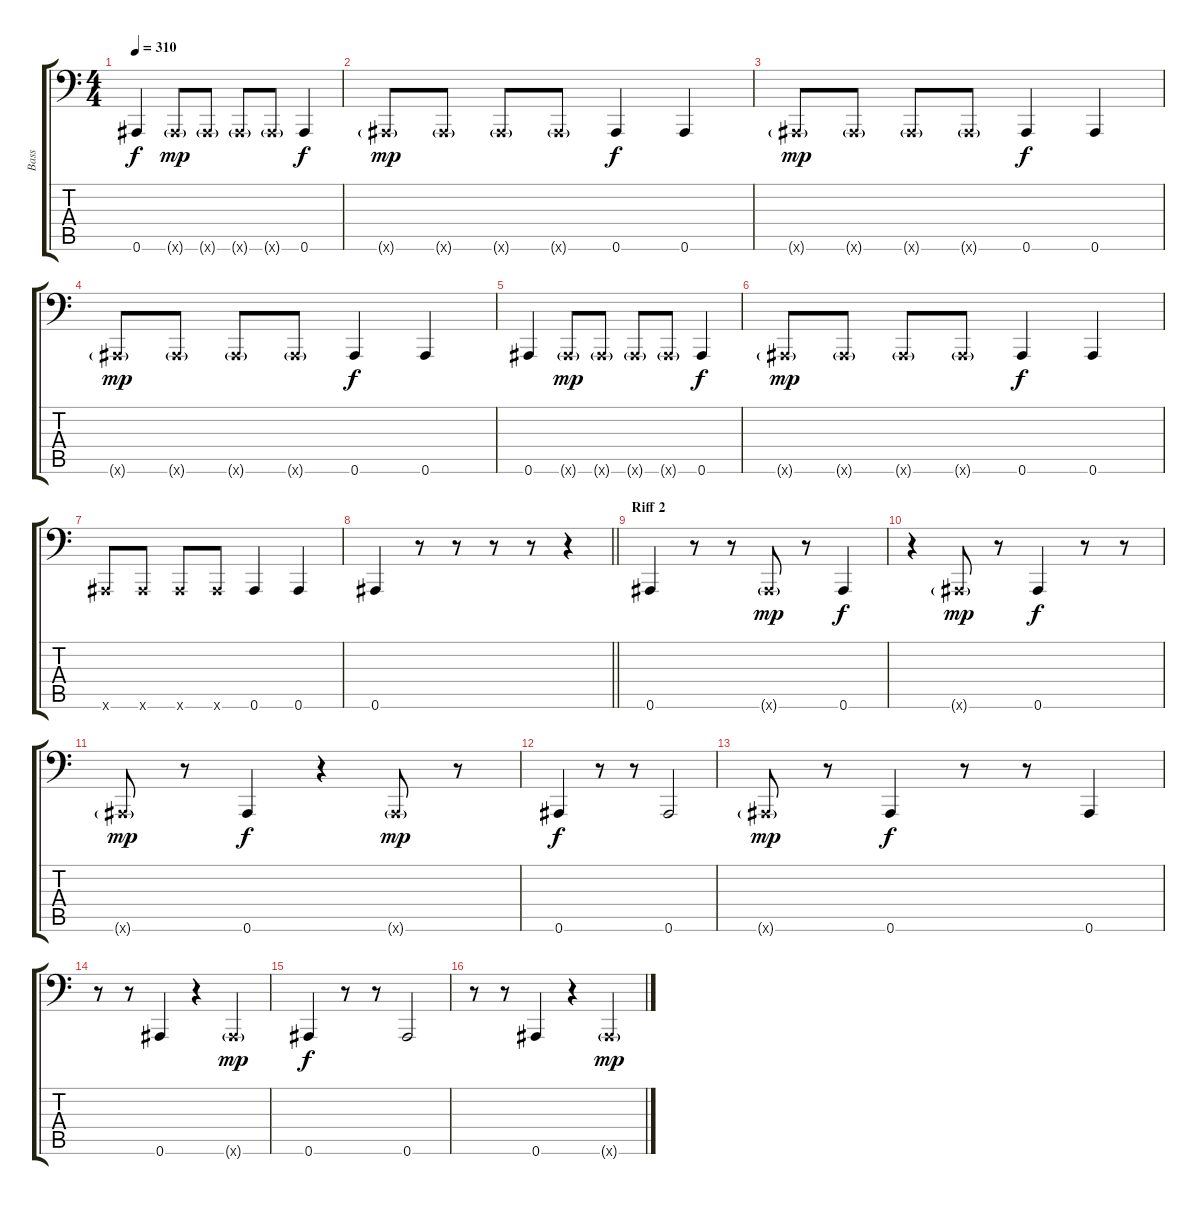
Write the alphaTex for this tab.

\track ("Bass" "Bass") {instrument electricbasspick}
\staff {score tabs}
\tuning (C3 G2 Eb2 Bb1 F1 Bb0) {hide}
\ts (4 4)
\tempo 310
\clef f4
\ks c
0.6.4{dy f} 0.6{g x}.8{dy mp} 0.6{g x}.8 0.6{g x}.8 0.6{g x}.8 0.6.4{dy f} |
0.6{g x}.8{dy mp} 0.6{g x}.8 0.6{g x}.8 0.6{g x}.8 0.6.4{dy f} 0.6.4 |
0.6{g x}.8{dy mp} 0.6{g x}.8 0.6{g x}.8 0.6{g x}.8 0.6.4{dy f} 0.6.4 |
0.6{g x}.8{dy mp} 0.6{g x}.8 0.6{g x}.8 0.6{g x}.8 0.6.4{dy f} 0.6.4 |
0.6.4 0.6{g x}.8{dy mp} 0.6{g x}.8 0.6{g x}.8 0.6{g x}.8 0.6.4{dy f} |
0.6{g x}.8{dy mp} 0.6{g x}.8 0.6{g x}.8 0.6{g x}.8 0.6.4{dy f} 0.6.4 |
0.6{x}.8 0.6{x}.8 0.6{x}.8 0.6{x}.8 0.6.4 0.6.4 |
\barLineRight lightlight
0.6.4 r.8 r.8 r.8 r.8 r.4 |
\section ("" "Riff 2")
0.6.4 r.8 r.8 0.6{g x}.8{dy mp} r.8 0.6.4{dy f} |
r.4 0.6{g x}.8{dy mp} r.8 0.6.4{dy f} r.8 r.8 |
0.6{g x}.8{dy mp} r.8 0.6.4{dy f} r.4 0.6{g x}.8{dy mp} r.8 |
0.6.4{dy f} r.8 r.8 0.6.2 |
0.6{g x}.8{dy mp} r.8 0.6.4{dy f} r.8 r.8 0.6.4 |
r.8 r.8 0.6.4 r.4 0.6{g x}.4{dy mp} |
0.6.4{dy f} r.8 r.8 0.6.2 |
r.8 r.8 0.6.4 r.4 0.6{g x}.4{dy mp}
